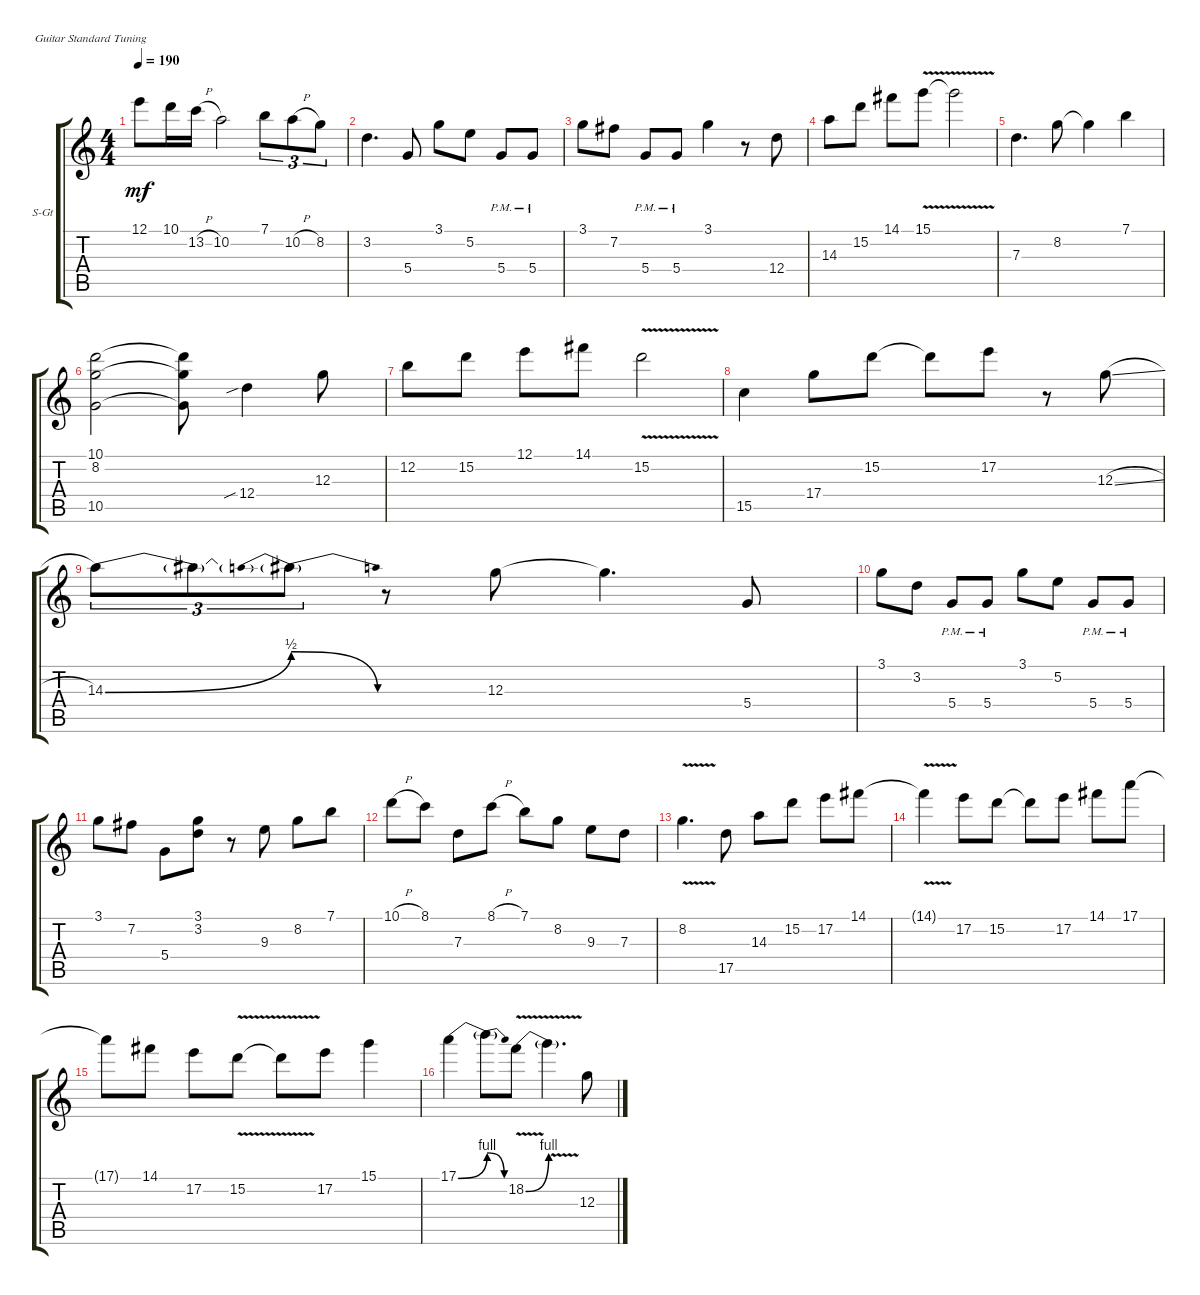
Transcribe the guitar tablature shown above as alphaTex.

\defaultSystemsLayout 4
\bracketExtendMode groupsimilarinstruments
\firstSystemTrackNameOrientation horizontal
\otherSystemsTrackNameOrientation horizontal
\track ("Steel Guitar" "S-Gt") {instrument acousticguitarsteel}
\staff {score tabs}
\tuning (E4 B3 G3 D3 A2 E2)
\ts (4 4)
\tempo 190
\clef g2
\ks c
12.1{t}.8{dy mf} 10.1.16 13.2{h}.16 10.2.2 7.1.8{tu (3 2)} 10.2{h}.8{tu (3 2)} 8.2.8{tu (3 2)} |
3.2.4{d} 5.4.8 3.1.8 5.2.8 5.4{pm}.8 5.4{pm}.8 |
3.1.8 7.2.8 5.4{pm}.8 5.4{pm}.8 3.1.4 r.8 12.4.8 |
14.3.8 15.2.8 14.1.8 15.1{v}.8 15.1{v t}.2 |
7.3.4{d} 8.2.8 8.2{t}.4 7.1.4 |
(10.5 8.2 10.1).2 (10.5{t} 8.2{t} 10.1{t}).8 12.4{sib}.4 12.3.8 |
12.2.8 15.2.8 12.1.8 14.1.8 15.2{v}.2 |
15.5.4 17.4.8 15.2.8 15.2{t}.8 17.2.8 r.8 12.3{sl}.8 |
14.3{be (bend 0 0 14.399999999999999 2)}.8{tu (3 2)} 14.3{t}.8{tu (3 2)} 14.3{be (prebendrelease 0 2 15 0) t}.8{tu (3 2)} r.8 12.3.8 12.3{t}.4{d} 5.4.8 |
3.1.8 3.2.8 5.4{pm}.8 5.4{pm}.8 3.1.8 5.2.8 5.4{pm}.8 5.4{pm}.8 |
3.1.8 7.2.8 5.4.8 (3.2 3.1).8 r.8 9.3.8 8.2.8 7.1.8 |
10.1{h}.8 8.1.8 7.3.8 8.1{h}.8 7.1.8 8.2.8 9.3.8 7.3.8 |
8.2{v}.4{d} 17.5.8 14.3.8 15.2.8 17.2.8 14.1.8 |
14.1{v t}.4 17.2.8 15.2.8 15.2{t}.8 17.2.8 14.1.8 17.1.8 |
17.1{t}.8 14.1.8 17.2.8 15.2{v}.8 15.2{v t}.8 17.2.8 15.1.4 |
17.1{be (bend 0 0 15 4)}.4 17.1{be (release 0 4 15 0) t}.8 18.2{be (bend 0 0 15 4) v}.8 18.2{v t}.4{d} 12.3{sl}.8
